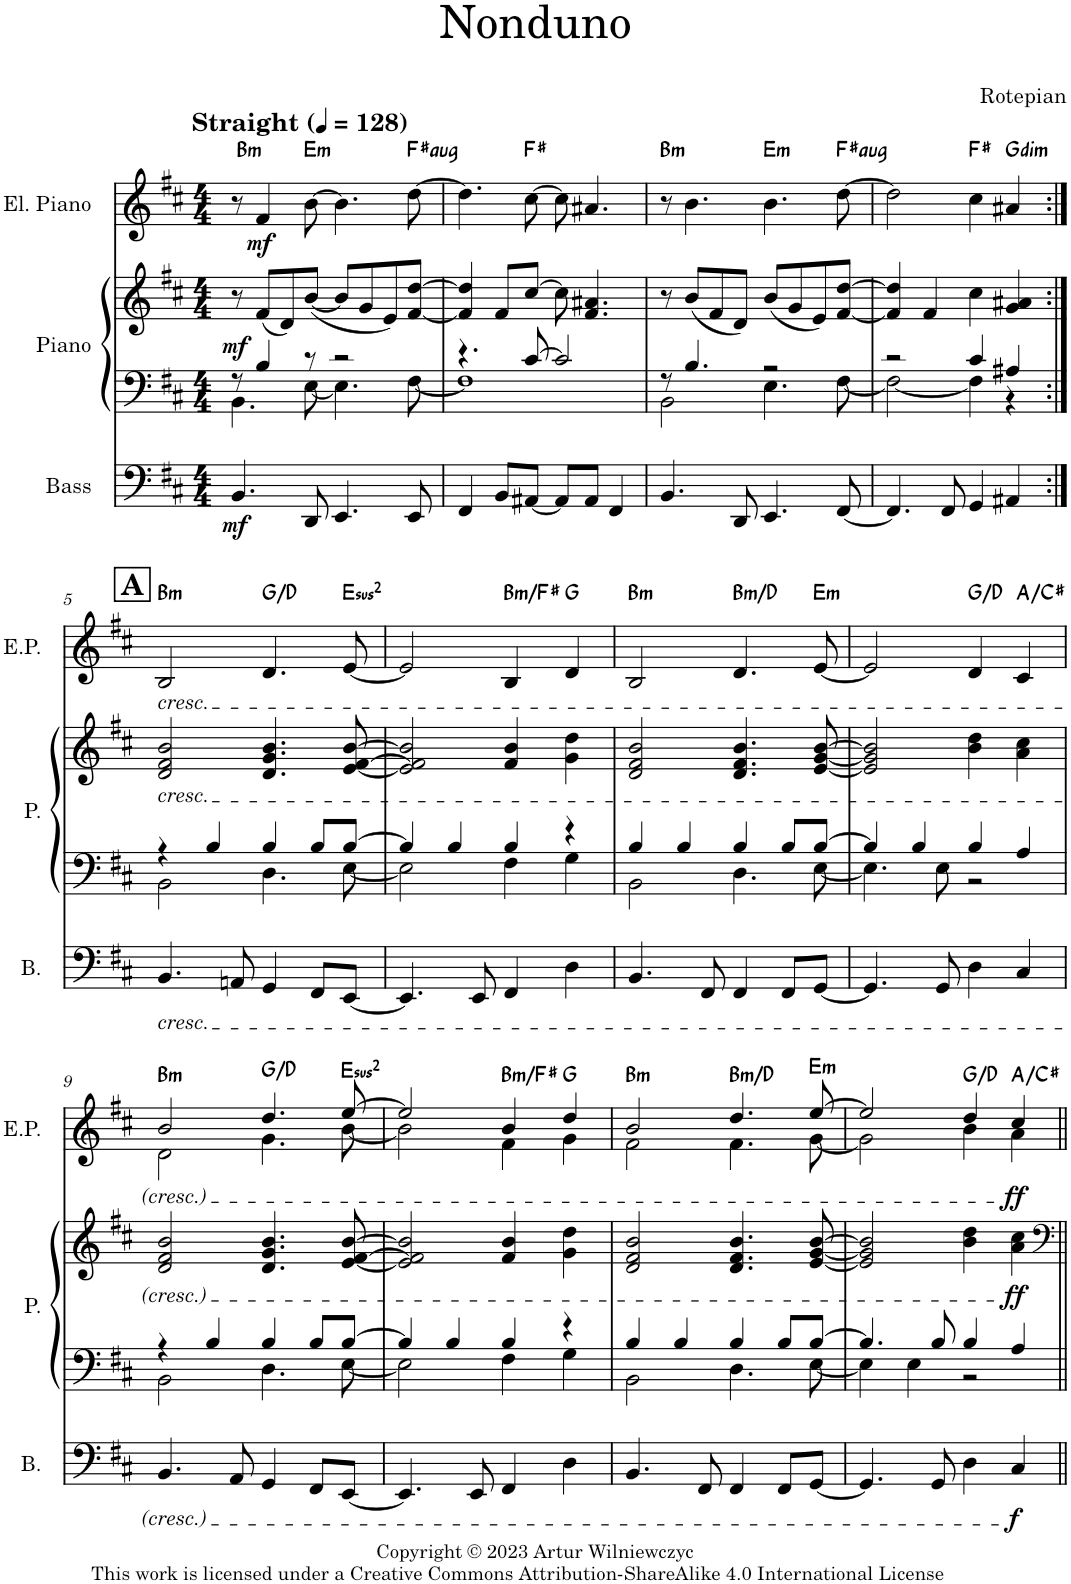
**kern	**dynam	**kern	**kern	**dynam	**kern	**dynam	**harte
*part3	*part3	*part2	*part2	*part2	*part1	*part1	*part1
*staff4	*staff4	*staff3	*staff2	*staff2/3	*staff1	*staff1	*
*I"Bass	*	*I"Piano	*	*	*I"El. Piano	*	*
*I'B.	*	*I'P.	*	*	*I'E.P.	*	*
*clefF4	*	*clefF4	*clefG2	*	*clefG2	*	*
*Trd7c12	*	*	*	*	*	*	*
*k[f#c#]	*	*k[f#c#]	*k[f#c#]	*	*k[f#c#]	*	*
*M4/4	*	*M4/4	*M4/4	*	*M4/4	*	*
*MM128	*	*MM128	*MM128	*	*MM128	*	*
=1	=1	=1	=1	=1	=1	=1	=1
*	*	*^	*	*	*	*	*
!	!	!	!	!	!	!LO:TX:a:B:t=Straight	!	!
!	!LO:DY:b	!	!	!	!LO:DY:b	!	!	!LO:H:kt=m
4.BB/	mf	8r	4.BB\	8r	mf	8r	.	B:min
!	!	!	!	!	!	!	!LO:DY:b	!
.	.	4B/	.	(8f#/L	.	4f#/	mf	.
.	.	.	.	8d/)	.	.	.	.
!	!	!	!	!	!	!	!	!LO:H:kt=m
8DD/	.	8r	[8E\	([8b/J	.	[8b\	.	E:min
4.EE/	.	2r	4.E\]	8b/L]	.	4.b\]	.	.
.	.	.	.	8g/	.	.	.	.
.	.	.	.	8e/)	.	.	.	.
!	!	!	!	!	!	!	!	!LO:H:kt=aug
8EE/	.	.	[8F#\	[8f#/ [8dd/J	.	[8dd\	.	F#:aug
=2	=2	=2	=2	=2	=2	=2	=2	=2
4FF#/	.	4.r	1F#]	4f#/] 4dd/]	.	4.dd\]	.	.
8BB/L	.	.	.	8f#/L	.	.	.	.
[8AA#X/J	.	[8c#/	.	[8cc#/J	.	[8cc#\	.	F#:maj
8AA#/L]	.	2c#/]	.	8cc#\]	.	8cc#\]	.	.
8AA#/J	.	.	.	4.f#/ 4.a#X/	.	4.a#X/	.	.
4FF#/	.	.	.	.	.	.	.	.
=3	=3	=3	=3	=3	=3	=3	=3	=3
!	!	!	!	!	!	!	!	!LO:H:kt=m
4.BB/	.	8r	2BB\	8r	.	8r	.	B:min
.	.	4.B/	.	(8b/L	.	4.b\	.	.
.	.	.	.	8f#/	.	.	.	.
8DD/	.	.	.	8d/J)	.	.	.	.
!	!	!	!	!	!	!	!	!LO:H:kt=m
4.EE/	.	2r	4.E\	(8b/L	.	4.b\	.	E:min
.	.	.	.	8g/	.	.	.	.
.	.	.	.	8e/)	.	.	.	.
!	!	!	!	!	!	!	!	!LO:H:kt=aug
[8FF#/	.	.	[8F#\	[8f#/ [8dd/J	.	[8dd\	.	F#:aug
=4	=4	=4	=4	=4	=4	=4	=4	=4
4.FF#/]	.	2r	2F#\_	4f#/] 4dd/]	.	2dd\]	.	.
.	.	.	.	4f#/	.	.	.	.
8FF#/	.	.	.	.	.	.	.	.
4GG/	.	4c#/	4F#\]	4cc#\	.	4cc#\	.	F#:maj
!	!	!	!	!	!	!	!	!LO:H:kt=dim
4AA#X/	.	4A#X/	4r	4g/ 4a#X/	.	4a#X/	.	G:dim
!!LO:LB:g=z
!!LO:REH:place=s1:a:B:cj:fs=14:t=A
=5:|!	=5:|!	=5:|!	=5:|!	=5:|!	=5:|!	=5:|!	=5:|!	=5:|!
!	!	!	!	!	!	!LO:TX:b:i:t=cresc.	!	!
!	!	!	!	!LO:TX:b:i:t=cresc.	!	!	!	!
!LO:TX:b:i:t=cresc.	!	!	!	!	!	!	!	!LO:H:kt=m
4.BB/	.	4r	2BB\	2d/ 2f#/ 2b/	.	2B/	.	B:min
.	.	4B/	.	.	.	.	.	.
8AAn/	.	.	.	.	.	.	.	.
4GG/	.	4B/	4.D\	4.d/ 4.g/ 4.b/	.	4.d/	.	G:maj/5
8FF#/L	.	8B/L	.	.	.	.	.	.
!	!	!	!	!	!	!	!	!LO:H:kt=2
[8EE/J	.	[8B/J	[8E\	[8e/ [8f#/ [8b/	.	[8e/	.	E:(1,2,5)
=6	=6	=6	=6	=6	=6	=6	=6	=6
4.EE/]	.	4B/]	2E\]	2e/] 2f#/] 2b/]	.	2e/]	.	.
.	.	4B/	.	.	.	.	.	.
8EE/	.	.	.	.	.	.	.	.
!	!	!	!	!	!	!	!	!LO:H:kt=m
4FF#/	.	4B/	4F#\	4f#/ 4b/	.	4B/	.	B:min/5
4D\	.	4r	4G\	4g\ 4dd\	.	4d/	.	G:maj
=7	=7	=7	=7	=7	=7	=7	=7	=7
!	!	!	!	!	!	!	!	!LO:H:kt=m
4.BB/	.	4B/	2BB\	2d/ 2f#/ 2b/	.	2B/	.	B:min
.	.	4B/	.	.	.	.	.	.
8FF#/	.	.	.	.	.	.	.	.
!	!	!	!	!	!	!	!	!LO:H:kt=m
4FF#/	.	4B/	4.D\	4.d/ 4.f#/ 4.b/	.	4.d/	.	B:min/b3
8FF#/L	.	8B/L	.	.	.	.	.	.
!	!	!	!	!	!	!	!	!LO:H:kt=m
[8GG/J	.	[8B/J	[8E\	[8e/ [8g/ [8b/	.	[8e/	.	E:min
=8	=8	=8	=8	=8	=8	=8	=8	=8
4.GG/]	.	4B/]	4.E\]	2e/] 2g/] 2b/]	.	2e/]	.	.
.	.	4B/	.	.	.	.	.	.
8GG/	.	.	8E\	.	.	.	.	.
4D\	.	4B/	2r	4b\ 4dd\	.	4d/	.	G:maj/5
4C#/	.	4A/	.	4a\ 4cc#\	.	4c#/	.	A:maj/3
!!LO:LB:g=z
=9	=9	=9	=9	=9	=9	=9	=9	=9
*	*	*	*	*	*	*^	*	*
!	!	!	!	!	!	!	!	!	!LO:H:kt=m
4.BB/	.	4r	2BB\	2d/ 2f#/ 2b/	.	2b/	2d\	.	B:min
.	.	4B/	.	.	.	.	.	.	.
8AA/	.	.	.	.	.	.	.	.	.
4GG/	.	4B/	4.D\	4.d/ 4.g/ 4.b/	.	4.dd/	4.g\	.	G:maj/5
8FF#/L	.	8B/L	.	.	.	.	.	.	.
!	!	!	!	!	!	!	!	!	!LO:H:kt=2
[8EE/J	.	[8B/J	[8E\	[8e/ [8f#/ [8b/	.	[8ee/	[8b\	.	E:(1,2,5)
=10	=10	=10	=10	=10	=10	=10	=10	=10	=10
4.EE/]	.	4B/]	2E\]	2e/] 2f#/] 2b/]	.	2ee/]	2b\]	.	.
.	.	4B/	.	.	.	.	.	.	.
8EE/	.	.	.	.	.	.	.	.	.
!	!	!	!	!	!	!	!	!	!LO:H:kt=m
4FF#/	.	4B/	4F#\	4f#/ 4b/	.	4b/	4f#\	.	B:min/5
4D\	.	4r	4G\	4g\ 4dd\	.	4dd/	4g\	.	G:maj
=11	=11	=11	=11	=11	=11	=11	=11	=11	=11
!	!	!	!	!	!	!	!	!	!LO:H:kt=m
4.BB/	.	4B/	2BB\	2d/ 2f#/ 2b/	.	2b/	2f#\	.	B:min
.	.	4B/	.	.	.	.	.	.	.
8FF#/	.	.	.	.	.	.	.	.	.
!	!	!	!	!	!	!	!	!	!LO:H:kt=m
4FF#/	.	4B/	4.D\	4.d/ 4.f#/ 4.b/	.	4.dd/	4.f#\	.	B:min/b3
8FF#/L	.	8B/L	.	.	.	.	.	.	.
!	!	!	!	!	!	!	!	!	!LO:H:kt=m
[8GG/J	.	[8B/J	[8E\	[8e/ [8g/ [8b/	.	[8ee/	[8g\	.	E:min
=12	=12	=12	=12	=12	=12	=12	=12	=12	=12
4.GG/]	.	4.B/]	4E\]	2e/] 2g/] 2b/]	.	2ee/]	2g\]	.	.
.	.	.	4E\	.	.	.	.	.	.
8GG/	.	8B/	.	.	.	.	.	.	.
4D\	.	4B/	2r	4b\ 4dd\	.	4dd/	4b\	.	G:maj/5
!	!LO:DY:b	!	!	!	!LO:DY:b	!	!	!LO:DY:b	!
4C#/	f	4A/	.	4a\ 4cc#\	ff	4cc#/	4a\	ff	A:maj/3
*	*	*v	*v	*	*	*v	*v	*	*
=||	=||	=||	=||	=||	=||	=||	=||
*-	*-	*-	*-	*-	*-	*-	*-
